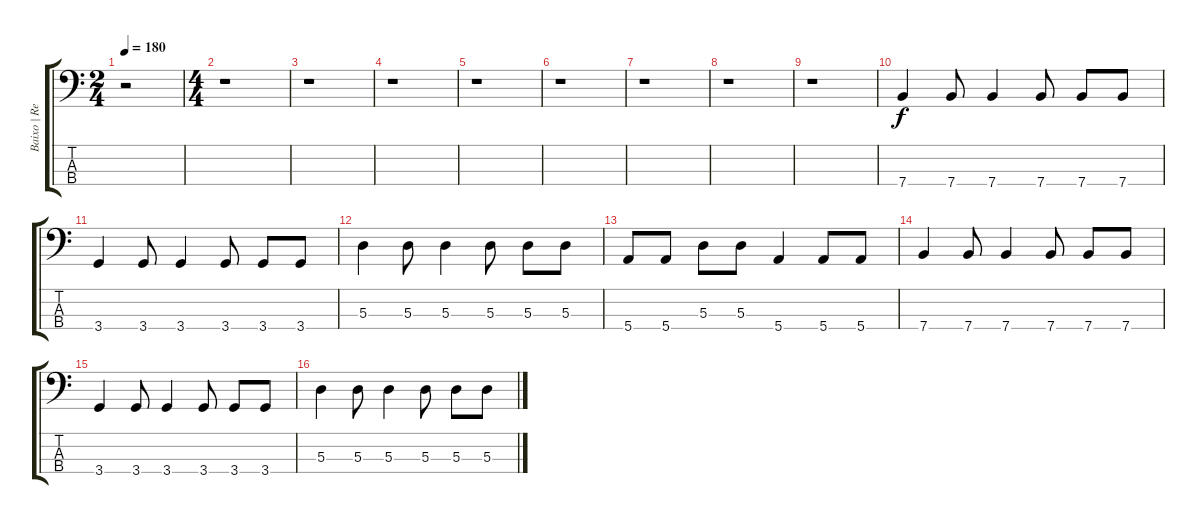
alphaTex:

\track ("Baixo | Renato" "Baixo | Re") {instrument electricbassfinger}
\staff {score tabs}
\tuning (G2 D2 A1 E1) {hide}
\ts (2 4)
\tempo 180
\clef f4
\ks c
r.2{dy f instrument electricbassfinger} |
\ts (4 4)
r.1 |
r.1 |
r.1 |
r.1 |
r.1 |
r.1 |
r.1 |
r.1 |
7.4.4 7.4.8 7.4.4 7.4.8 7.4.8 7.4.8 |
3.4.4 3.4.8 3.4.4 3.4.8 3.4.8 3.4.8 |
5.3.4 5.3.8 5.3.4 5.3.8 5.3.8 5.3.8 |
5.4.8 5.4.8 5.3.8 5.3.8 5.4.4 5.4.8 5.4.8 |
7.4.4 7.4.8 7.4.4 7.4.8 7.4.8 7.4.8 |
3.4.4 3.4.8 3.4.4 3.4.8 3.4.8 3.4.8 |
5.3.4 5.3.8 5.3.4 5.3.8 5.3.8 5.3.8
